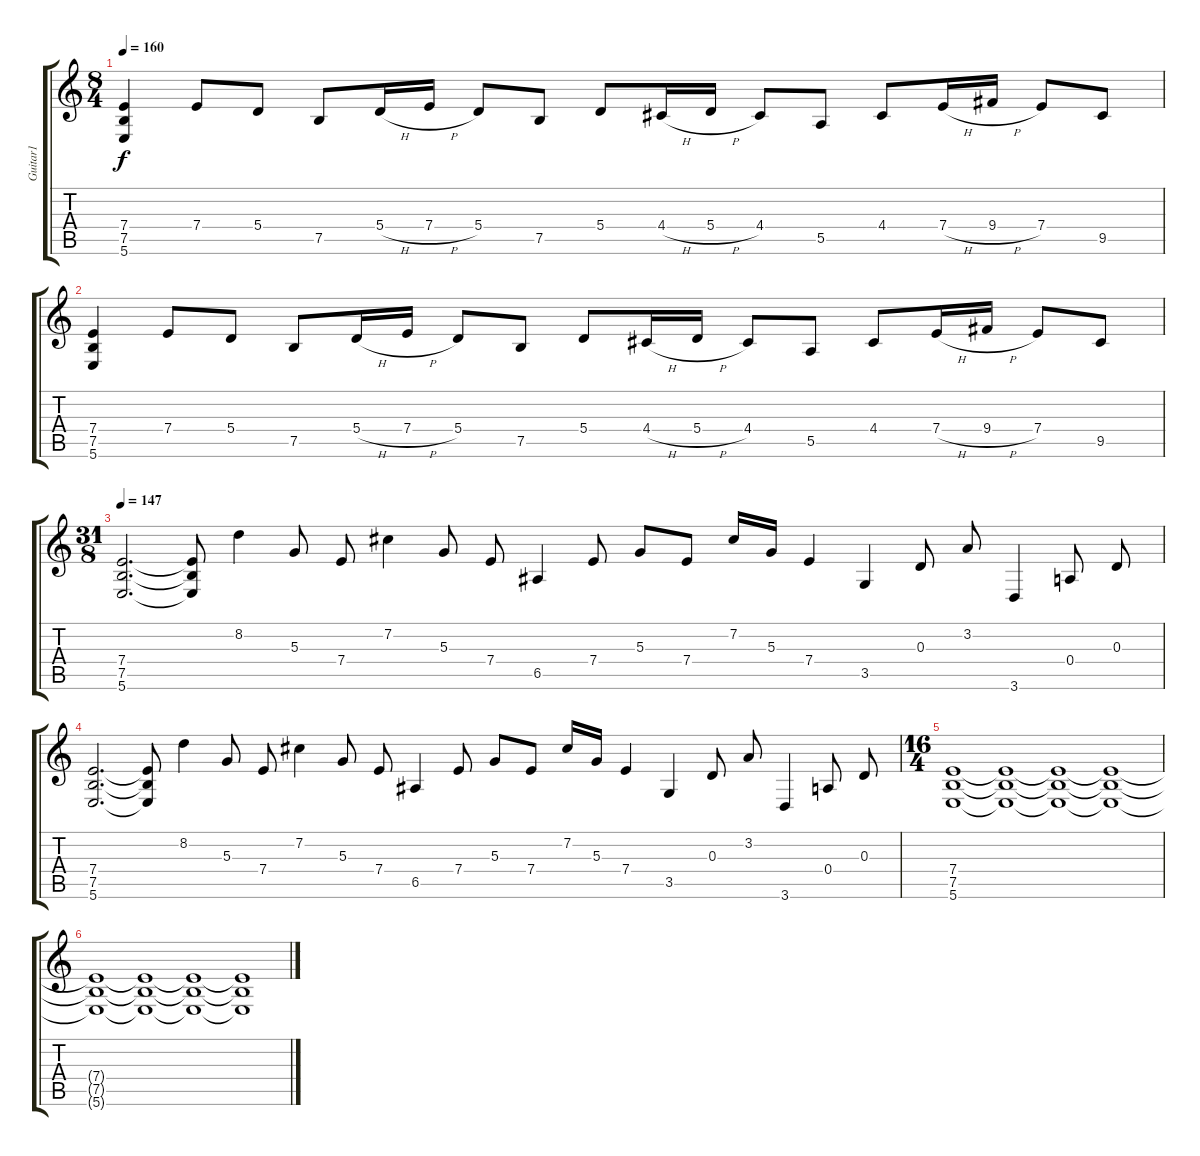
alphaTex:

\track ("Guitar1" "Guitar1") {instrument distortionguitar}
\staff {score tabs}
\tuning (B3 Gb3 D3 A2 E2 B1) {hide}
\ts (8 4)
\tempo 160
\clef g2
\ks c
(7.4 7.5 5.6).4{dy f} 7.4.8 5.4.8 7.5.8 5.4{h}.16 7.4{h}.16 5.4.8 7.5.8 5.4.8 4.4{h}.16 5.4{h}.16 4.4.8 5.5.8 4.4.8 7.4{h}.16 9.4{h}.16 7.4.8 9.5.8 |
(7.4 7.5 5.6).4 7.4.8 5.4.8 7.5.8 5.4{h}.16 7.4{h}.16 5.4.8 7.5.8 5.4.8 4.4{h}.16 5.4{h}.16 4.4.8 5.5.8 4.4.8 7.4{h}.16 9.4{h}.16 7.4.8 9.5.8 |
\ts (31 8)
\tempo 147
(7.4 7.5 5.6).2{d} (7.4{t} 7.5{t} 5.6{t}).8 8.2.4 5.3.8 7.4.8 7.2.4 5.3.8 7.4.8 6.5.4 7.4.8 5.3.8 7.4.8 7.2.16 5.3.16 7.4.4 3.5.4 0.3.8 3.2.8 3.6.4 0.4.8 0.3.8 |
(7.4 7.5 5.6).2{d} (7.4{t} 7.5{t} 5.6{t}).8 8.2.4 5.3.8 7.4.8 7.2.4 5.3.8 7.4.8 6.5.4 7.4.8 5.3.8 7.4.8 7.2.16 5.3.16 7.4.4 3.5.4 0.3.8 3.2.8 3.6.4 0.4.8 0.3.8 |
\ts (16 4)
(7.4 7.5 5.6).1 (7.4{t} 7.5{t} 5.6{t}).1 (7.4{t} 7.5{t} 5.6{t}).1 (7.4{t} 7.5{t} 5.6{t}).1 |
(7.4{t} 7.5{t} 5.6{t}).1 (7.4{t} 7.5{t} 5.6{t}).1 (7.4{t} 7.5{t} 5.6{t}).1 (7.4{t} 7.5{t} 5.6{t}).1
